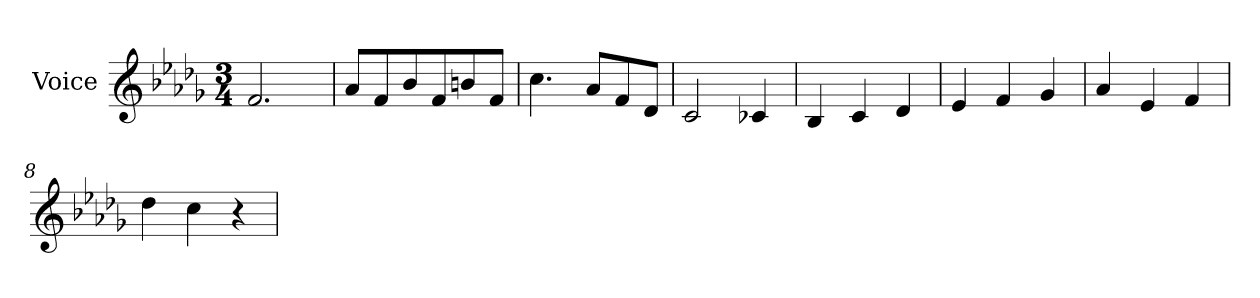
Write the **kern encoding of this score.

**kern
*part1
*staff1
*I"Voice
*I'Voice
*clefG2
*k[b-e-a-d-g-]
*M3/4
=1
2.f/
=2
8a-/L
8f/
8b-/
8f/
8bn/
8f/J
=3
4.cc\
8a-/L
8f/
8d-/J
=4
2c/
4c-X/
=5
4B-/
4c/
4d-/
=6
4e-/
4f/
4g-/
=7
4a-/
4e-/
4f/
=8
4dd-\
4cc\
4r
=
*-
